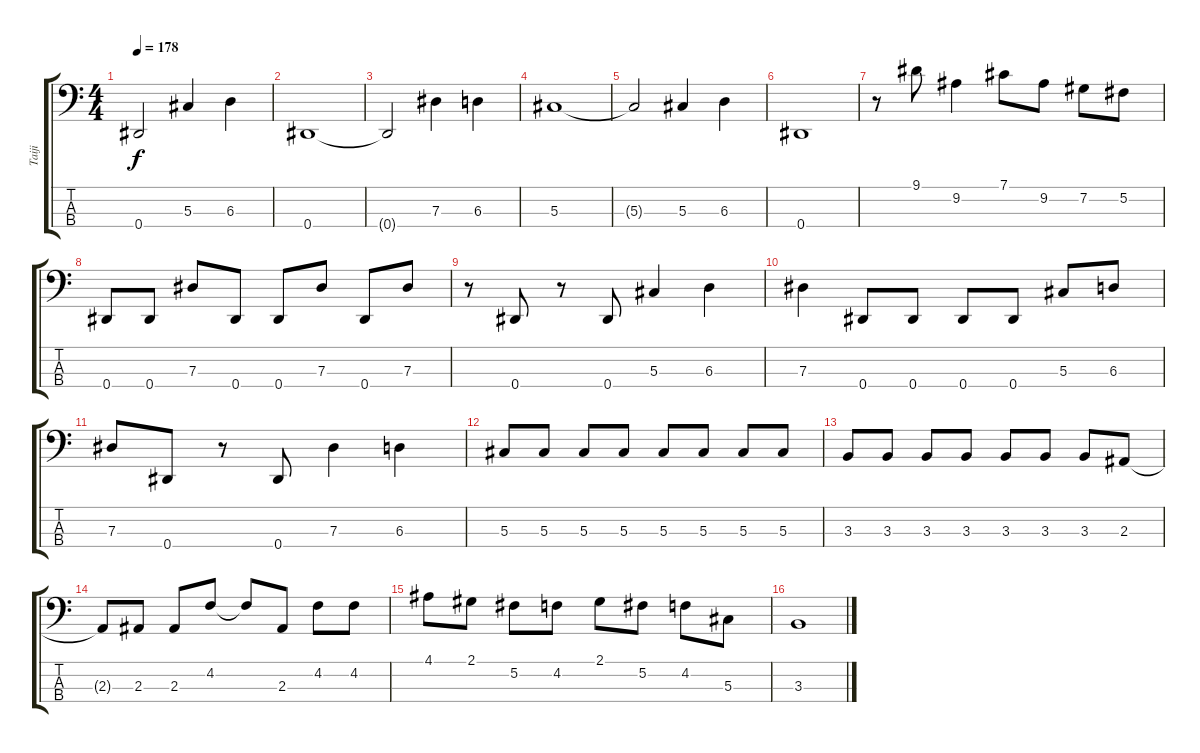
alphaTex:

\track ("Taiji" "Taiji") {instrument electricbasspick}
\staff {score tabs}
\tuning (Gb2 Db2 Ab1 Eb1) {hide}
\ts (4 4)
\tempo 178
\clef f4
\ks c
0.4{t}.2{dy f} 5.3.4 6.3.4 |
0.4.1 |
0.4{t}.2 7.3.4 6.3.4 |
5.3.1 |
5.3{t}.2 5.3.4 6.3.4 |
0.4.1 |
r.8 9.1.8 9.2.4 7.1.8 9.2.8 7.2.8 5.2.8 |
0.4.8 0.4.8 7.3.8 0.4.8 0.4.8 7.3.8 0.4.8 7.3.8 |
r.8 0.4.8 r.8 0.4.8 5.3.4 6.3.4 |
7.3.4 0.4.8 0.4.8 0.4.8 0.4.8 5.3.8 6.3.8 |
7.3.8 0.4.8 r.8 0.4.8 7.3.4 6.3.4 |
5.3.8 5.3.8 5.3.8 5.3.8 5.3.8 5.3.8 5.3.8 5.3.8 |
3.3.8 3.3.8 3.3.8 3.3.8 3.3.8 3.3.8 3.3.8 2.3.8 |
2.3{t}.8 2.3.8 2.3.8 4.2.8 4.2{t}.8 2.3.8 4.2.8 4.2.8 |
4.1.8 2.1.8 5.2.8 4.2.8 2.1.8 5.2.8 4.2.8 5.3.8 |
3.3.1
